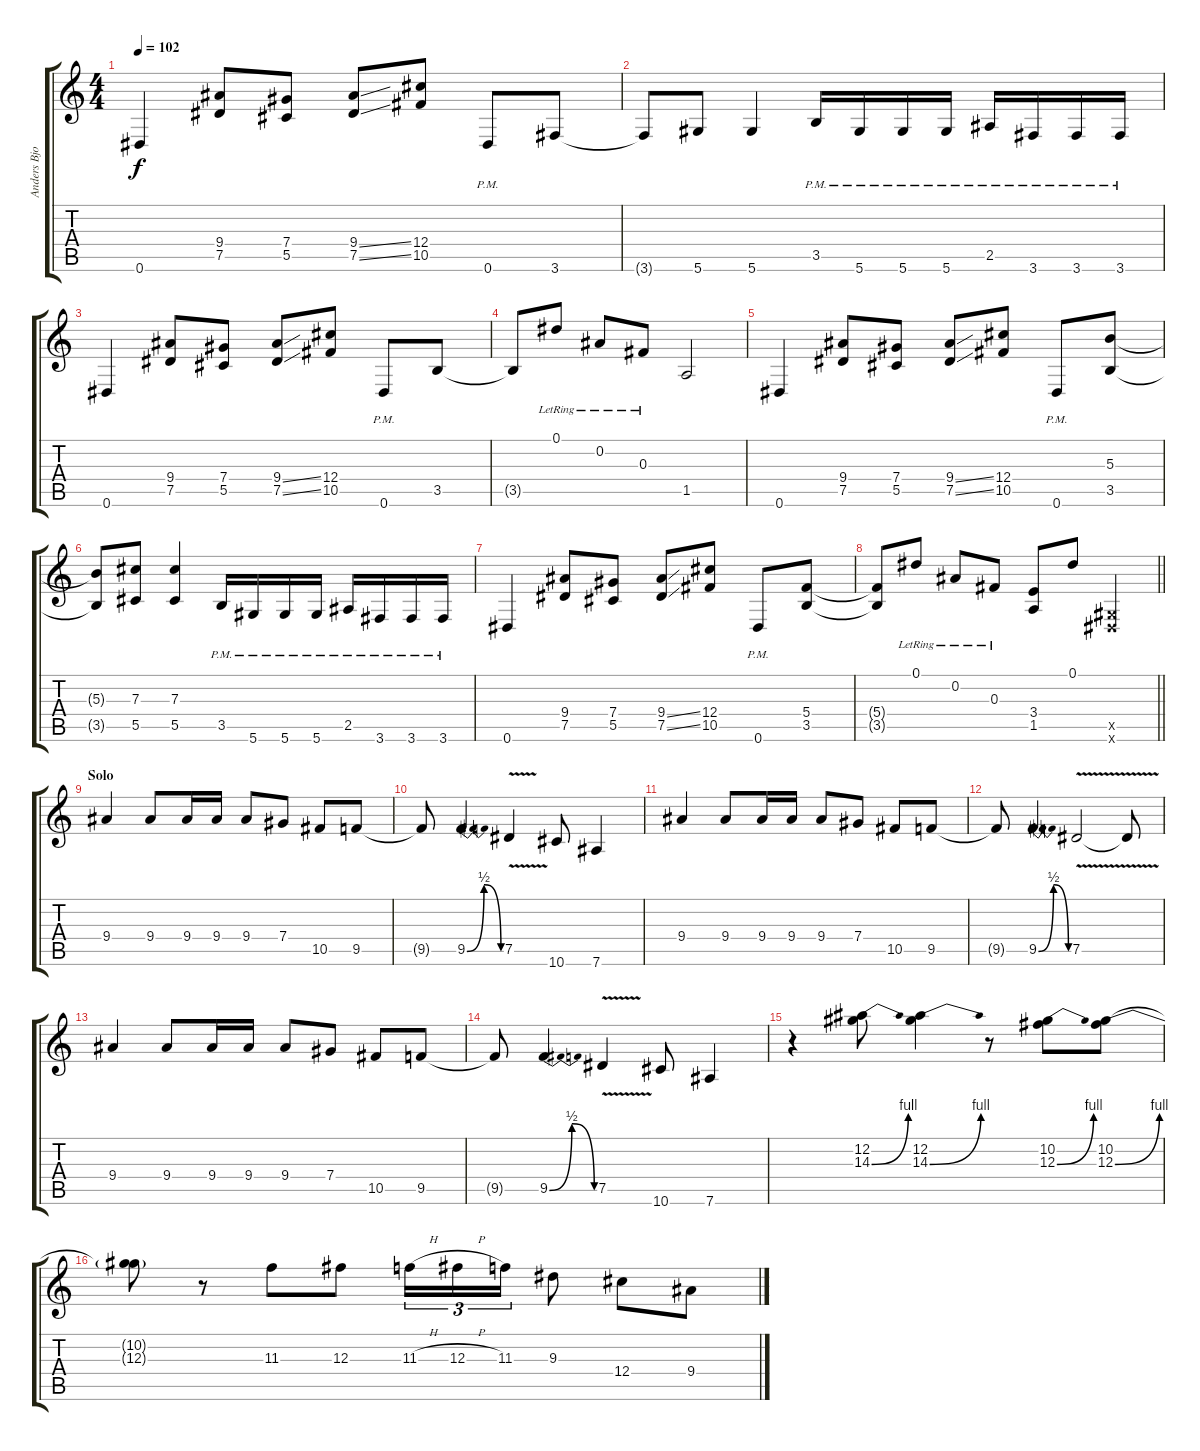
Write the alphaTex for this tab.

\track ("Anders Bjorler" "Anders Bjo") {instrument distortionguitar}
\staff {score tabs}
\tuning (Eb4 Bb3 Gb3 Db3 Ab2 Eb2) {hide}
\ts (4 4)
\tempo 102
\clef g2
\ks c
0.6.4{dy f} (9.4 7.5).8 (7.4 5.5).8 (9.4{ss} 7.5{ss}).8 (12.4 10.5).8 0.6{pm}.8 3.6.8 |
3.6{t}.8 5.6.8 5.6.4 3.5{pm}.16 5.6{pm}.16 5.6{pm}.16 5.6{pm}.16 2.5{pm}.16 3.6{pm}.16 3.6{pm}.16 3.6{pm}.16 |
0.6.4 (9.4 7.5).8 (7.4 5.5).8 (9.4{ss} 7.5{ss}).8 (12.4 10.5).8 0.6{pm}.8 3.5.8 |
3.5{t}.8 0.1{lr}.8 0.2{lr}.8 0.3{lr}.8 1.5.2 |
0.6.4 (9.4 7.5).8 (7.4 5.5).8 (9.4{ss} 7.5{ss}).8 (12.4 10.5).8 0.6{pm}.8 (5.3 3.5).8 |
(5.3{t} 3.5{t}).8 (7.3 5.5).8 (7.3 5.5).4 3.5{pm}.16 5.6{pm}.16 5.6{pm}.16 5.6{pm}.16 2.5{pm}.16 3.6{pm}.16 3.6{pm}.16 3.6{pm}.16 |
0.6.4 (9.4 7.5).8 (7.4 5.5).8 (9.4{ss} 7.5{ss}).8 (12.4 10.5).8 0.6{pm}.8 (5.4 3.5).8 |
\barLineRight lightlight
(5.4{t} 3.5{t}).8 0.1{lr}.8 0.2{lr}.8 0.3{lr}.8 (3.4 1.5).8 0.1.8 (0.5{x} 0.6{x}).4 |
\section ("" "Solo")
9.4.4 9.4.8 9.4.16 9.4.16 9.4.8 7.4.8 10.5.8 9.5.8 |
9.5{t}.8 9.5{be (bendrelease 0 0 30 2 30 2 60 0)}.4 7.5{v}.4 10.6.8 7.6.4 |
9.4.4 9.4.8 9.4.16 9.4.16 9.4.8 7.4.8 10.5.8 9.5.8 |
9.5{t}.8 9.5{be (bendrelease 0 0 30 2 30 2 60 0)}.4 7.5{v}.2 7.5{t}.8 |
9.4.4 9.4.8 9.4.16 9.4.16 9.4.8 7.4.8 10.5.8 9.5.8 |
9.5{t}.8 9.5{be (bendrelease 0 0 30 2 30 2 60 0)}.4 7.5{v}.4 10.6.8 7.6.4 |
r.4 (12.2 14.3{be (bend 0 0 60 4)}).8 (12.2 14.3{be (bend 0 0 60 4)}).4 r.8 (10.2 12.3{be (bend 0 0 60 4)}).8 (10.2 12.3{be (bend 0 0 60 4)}).8 |
(10.2{t} 12.3{t}).8 r.8 11.3.8 12.3.8 11.3{h}.16{tu (3 2)} 12.3{h}.16{tu (3 2)} 11.3.16{tu (3 2)} 9.3.8 12.4.8 9.4.8
